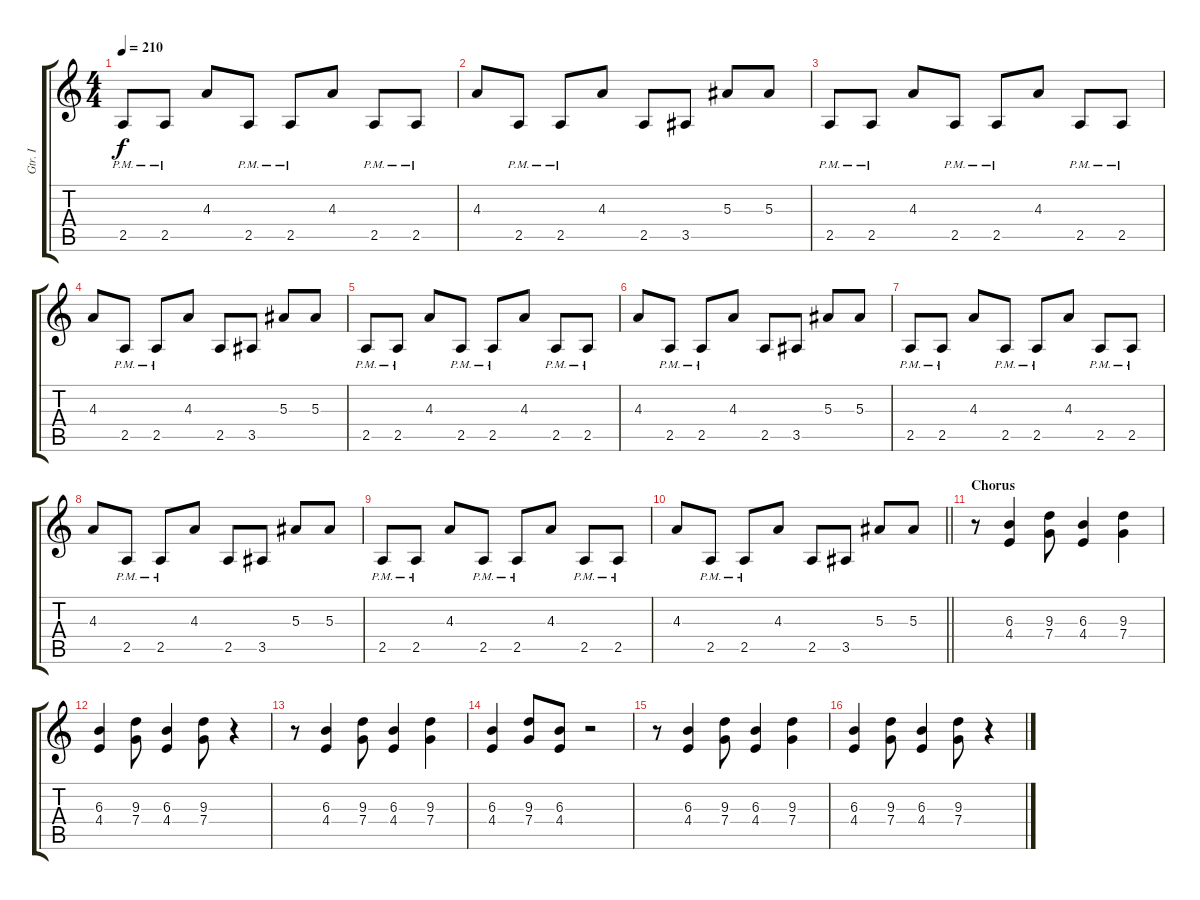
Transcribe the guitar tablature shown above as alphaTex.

\track ("Gtr. I" "Gtr. I") {instrument distortionguitar}
\staff {score tabs}
\tuning (D4 A3 F3 C3 G2 D2) {hide}
\ts (4 4)
\tempo 210
\clef g2
\ks c
2.5{pm}.8{dy f} 2.5{pm}.8 4.3.8 2.5{pm}.8 2.5{pm}.8 4.3.8 2.5{pm}.8 2.5{pm}.8 |
4.3.8 2.5{pm}.8 2.5{pm}.8 4.3.8 2.5.8 3.5.8 5.3.8 5.3.8 |
2.5{pm}.8 2.5{pm}.8 4.3.8 2.5{pm}.8 2.5{pm}.8 4.3.8 2.5{pm}.8 2.5{pm}.8 |
4.3.8 2.5{pm}.8 2.5{pm}.8 4.3.8 2.5.8 3.5.8 5.3.8 5.3.8 |
2.5{pm}.8 2.5{pm}.8 4.3.8 2.5{pm}.8 2.5{pm}.8 4.3.8 2.5{pm}.8 2.5{pm}.8 |
4.3.8 2.5{pm}.8 2.5{pm}.8 4.3.8 2.5.8 3.5.8 5.3.8 5.3.8 |
2.5{pm}.8 2.5{pm}.8 4.3.8 2.5{pm}.8 2.5{pm}.8 4.3.8 2.5{pm}.8 2.5{pm}.8 |
4.3.8 2.5{pm}.8 2.5{pm}.8 4.3.8 2.5.8 3.5.8 5.3.8 5.3.8 |
2.5{pm}.8 2.5{pm}.8 4.3.8 2.5{pm}.8 2.5{pm}.8 4.3.8 2.5{pm}.8 2.5{pm}.8 |
\barLineRight lightlight
4.3.8 2.5{pm}.8 2.5{pm}.8 4.3.8 2.5.8 3.5.8 5.3.8 5.3.8 |
\section ("" "Chorus")
r.8 (6.3 4.4).4 (9.3 7.4).8 (6.3 4.4).4 (9.3 7.4).4 |
(6.3 4.4).4 (9.3 7.4).8 (6.3 4.4).4 (9.3 7.4).8 r.4 |
r.8 (6.3 4.4).4 (9.3 7.4).8 (6.3 4.4).4 (9.3 7.4).4 |
(6.3 4.4).4 (9.3 7.4).8 (6.3 4.4).8 r.2 |
r.8 (6.3 4.4).4 (9.3 7.4).8 (6.3 4.4).4 (9.3 7.4).4 |
(6.3 4.4).4 (9.3 7.4).8 (6.3 4.4).4 (9.3 7.4).8 r.4
